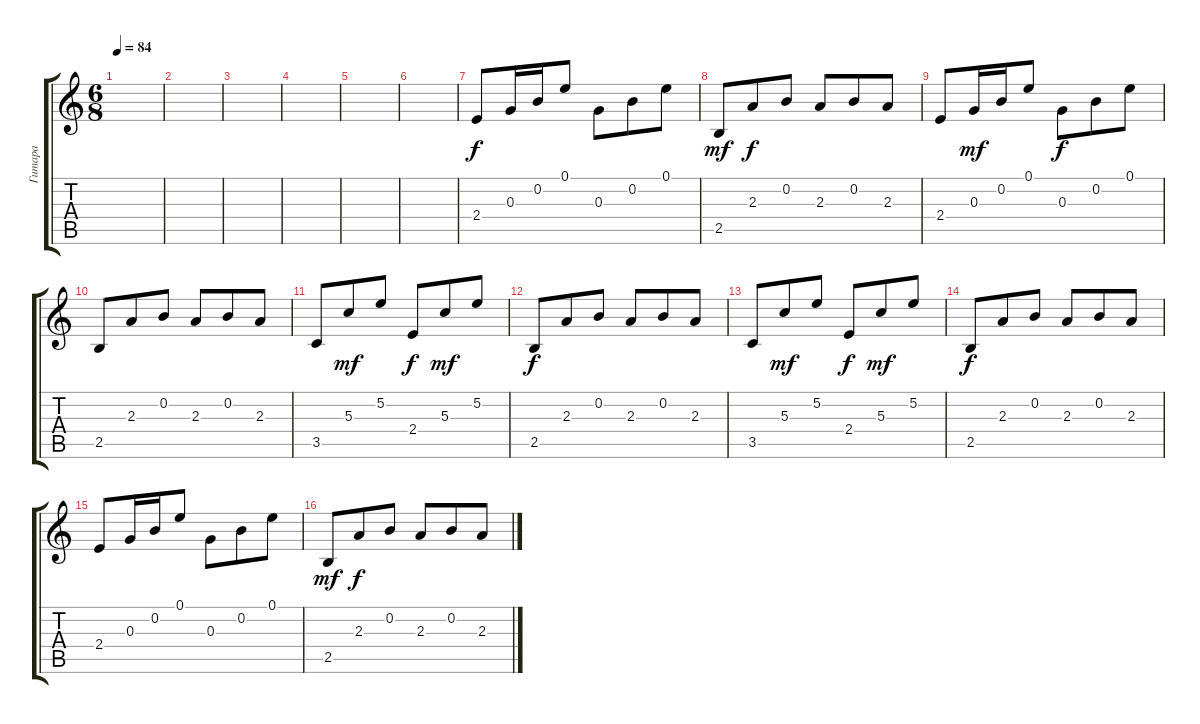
\track ("Гитара" "Гитара") {instrument overdrivenguitar}
\staff {score tabs}
\tuning (E4 B3 G3 D3 A2 E2) {hide}
\ts (6 8)
\tempo 84
\clef g2
\ks c
|
|
|
|
|
|
\section ("" "")
2.4.8{dy f volume 7 instrument electricguitarclean} 0.3.16 0.2.16 0.1.8 0.3.8 0.2.8 0.1.8 |
2.5.8{dy mf} 2.3.8{dy f} 0.2.8 2.3.8 0.2.8 2.3.8 |
2.4.8 0.3.16{dy mf} 0.2.16 0.1.8 0.3.8{dy f} 0.2.8 0.1.8 |
2.5.8 2.3.8 0.2.8 2.3.8 0.2.8 2.3.8 |
3.5.8 5.3.8{dy mf} 5.2.8 2.4.8{dy f} 5.3.8{dy mf} 5.2.8 |
2.5.8{dy f} 2.3.8 0.2.8 2.3.8 0.2.8 2.3.8 |
3.5.8 5.3.8{dy mf} 5.2.8 2.4.8{dy f} 5.3.8{dy mf} 5.2.8 |
2.5.8{dy f} 2.3.8 0.2.8 2.3.8 0.2.8 2.3.8 |
2.4.8 0.3.16 0.2.16 0.1.8 0.3.8 0.2.8 0.1.8 |
2.5.8{dy mf} 2.3.8{dy f} 0.2.8 2.3.8 0.2.8 2.3.8
